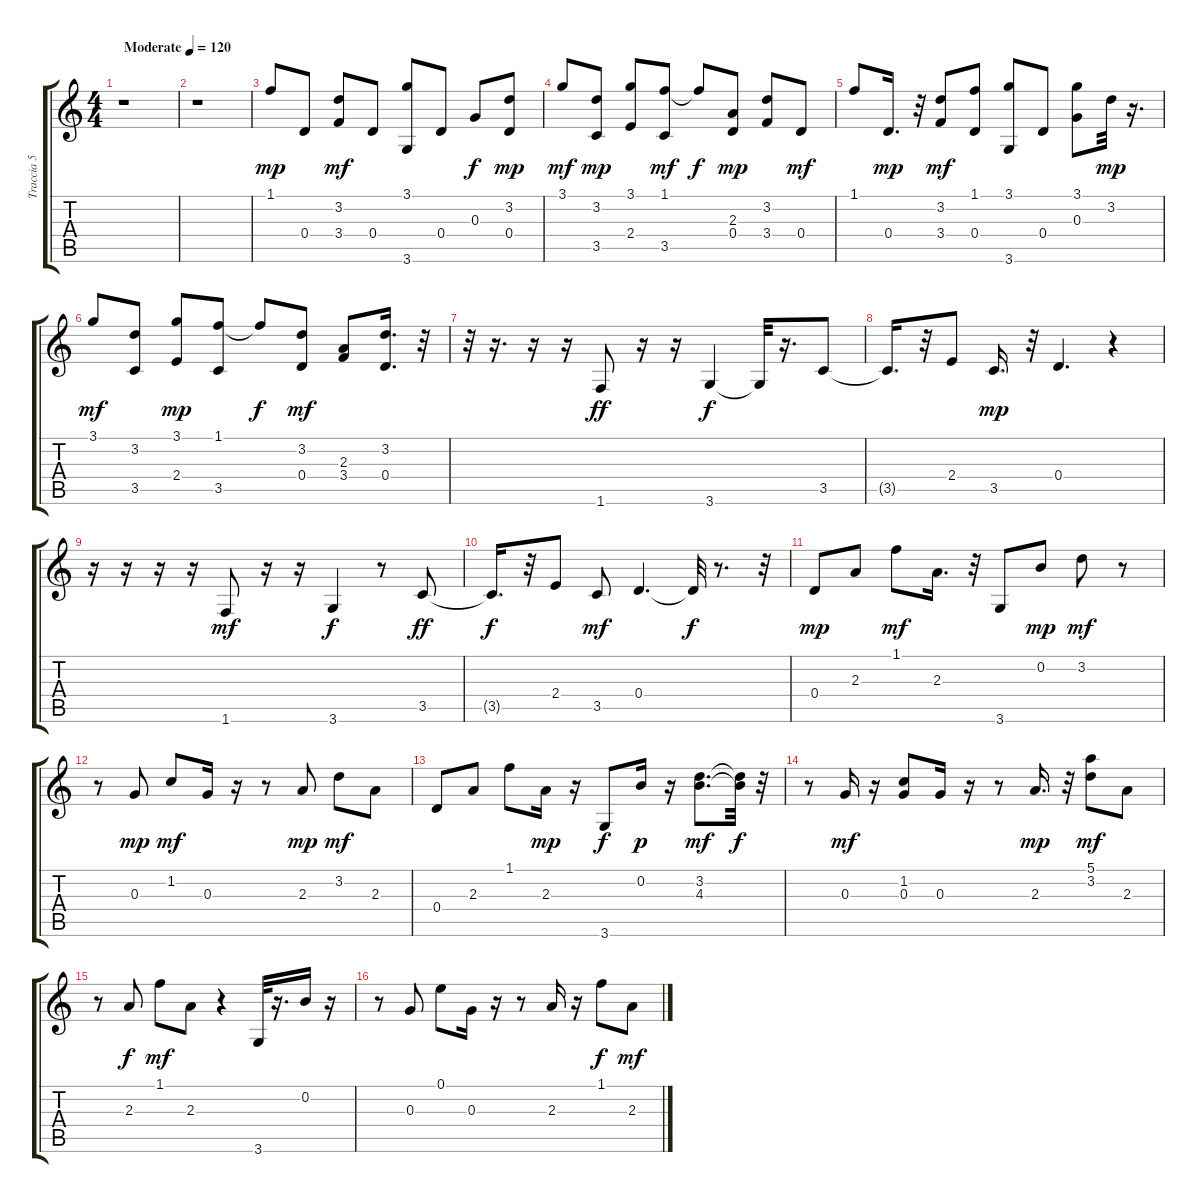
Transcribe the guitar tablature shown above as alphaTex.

\track ("Traccia 5" "Traccia 5") {instrument electricguitarclean}
\staff {score tabs}
\tuning (E4 B3 G3 D3 A2 E2) {hide}
\ts (4 4)
\tempo (120 "Moderate")
\clef g2
\ks c
r.1{dy mp instrument electricguitarclean} |
r.1 |
1.1.8 0.4.8 (3.2 3.4).8{dy mf} 0.4.8 (3.1 3.6).8 0.4.8 0.3.8{dy f} (3.2 0.4).8{dy mp} |
3.1.8{dy mf} (3.2 3.5).8{dy mp} (3.1 2.4).8 (1.1 3.5).8{dy mf} 1.1{t}.8{dy f} (2.3 0.4).8{dy mp} (3.2 3.4).8 0.4.8{dy mf} |
1.1.8 0.4.16{d dy mp} r.32 (3.2 3.4).8{dy mf} (1.1 0.4).8 (3.1 3.6).8 0.4.8 (3.1 0.3).8 3.2.32{dy mp} r.16{d} |
3.1.8{dy mf} (3.2 3.5).8 (3.1 2.4).8{dy mp} (1.1 3.5).8 1.1{t}.8{dy f} (3.2 0.4).8{dy mf} (2.3 3.4).8 (3.2 0.4).16{d} r.32 |
r.32 r.16{d} r.16 r.16 1.6.8{dy ff} r.16 r.16 3.6.4{dy f} 3.6{t}.32 r.16{d} 3.5.8 |
3.5{t}.16{d} r.32 2.4.8 3.5.16{d dy mp} r.32 0.4.4{d} r.4 |
r.16 r.16 r.16 r.16 1.6.8{dy mf} r.16 r.16 3.6.4{dy f} r.8 3.5.8{dy ff} |
3.5{t}.16{d dy f} r.32 2.4.8 3.5.8{dy mf} 0.4.4{d} 0.4{t}.32{dy f} r.8{d} r.32 |
0.4.8{dy mp} 2.3.8 1.1.8{dy mf} 2.3.16{d} r.32 3.6.8 0.2.8{dy mp} 3.2.8{dy mf} r.8 |
r.8 0.3.8{dy mp} 1.2.8{dy mf} 0.3.16 r.16 r.8 2.3.8{dy mp} 3.2.8{dy mf} 2.3.8 |
0.4.8 2.3.8 1.1.8 2.3.16{dy mp} r.16 3.6.8{dy f} 0.2.16{dy p} r.16 (3.2 4.3).8{d dy mf} (3.2{t} 4.3{t}).32{dy f} r.32 |
r.8 0.3.16{dy mf} r.16 (1.2 0.3).8 0.3.16 r.16 r.8 2.3.16{d dy mp} r.32 (5.1 3.2).8{dy mf} 2.3.8 |
r.8 2.3.8{dy f} 1.1.8{dy mf} 2.3.8 r.4 3.6.32 r.16{d} 0.2.16 r.16 |
r.8 0.3.8 0.1.8 0.3.16 r.16 r.8 2.3.16 r.16 1.1.8{dy f} 2.3.8{dy mf}
